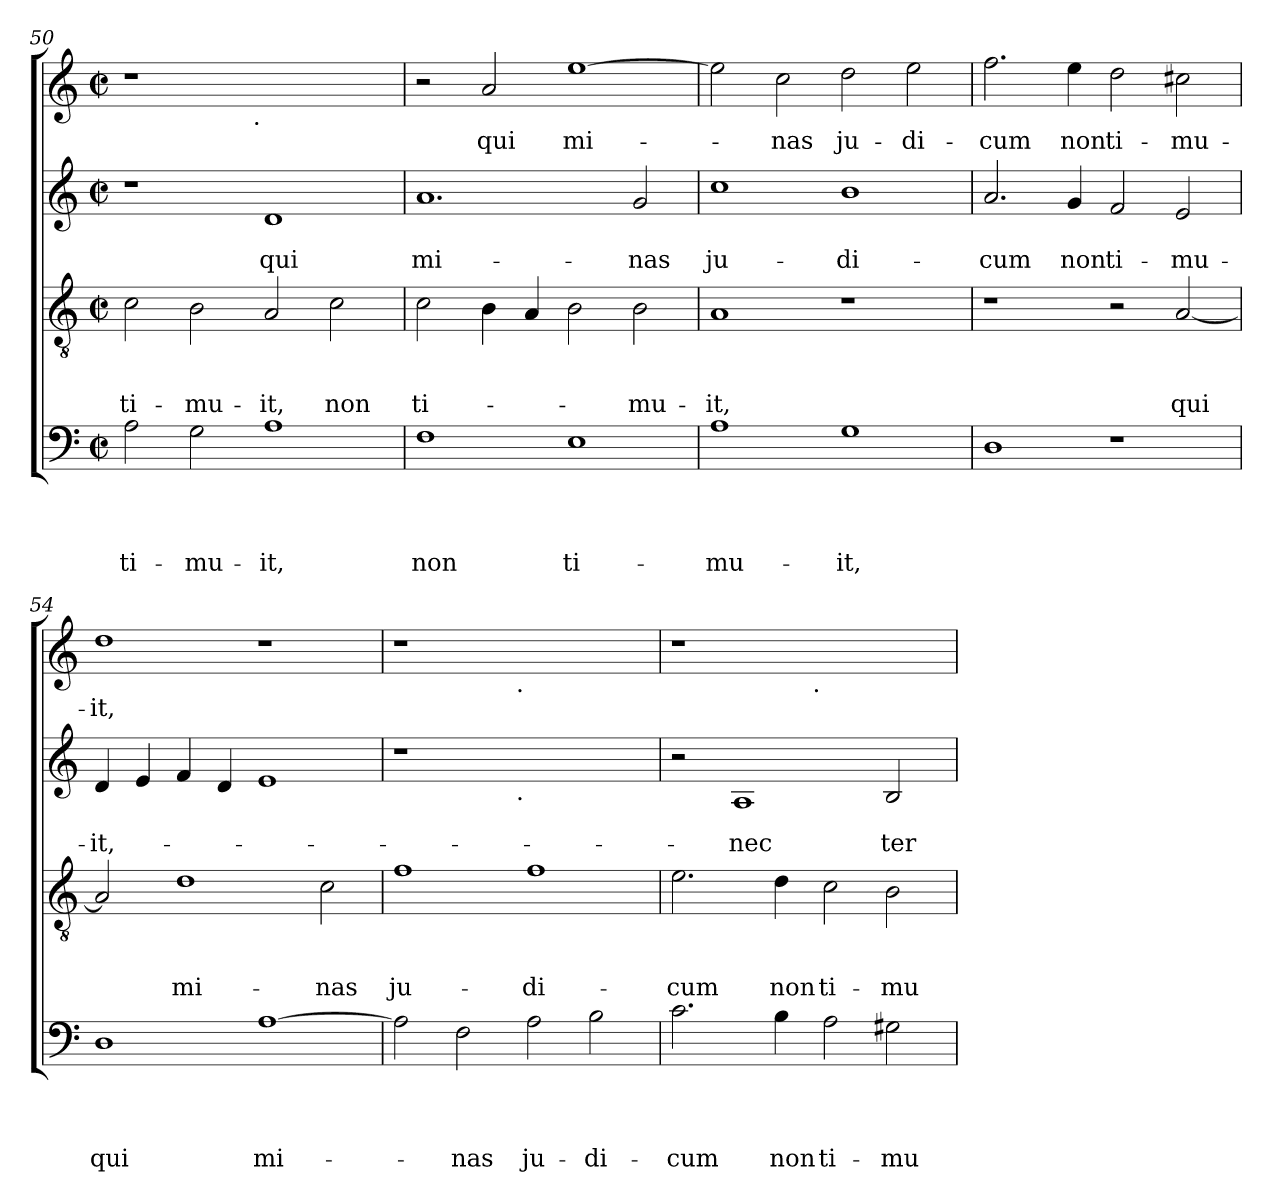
**kern	**text	**text	**text	**text	**kern	**text	**text	**text	**kern	**text	**text	**kern	**text
*part4	*part4	*part4	*part4	*part4	*part3	*part3	*part3	*part3	*part2	*part2	*part2	*part1	*part1
*staff4	*staff4	*staff4	*staff4	*staff4	*staff3	*staff3	*staff3	*staff3	*staff2	*staff2	*staff2	*staff1	*staff1
*clefF4	*	*	*	*	*clefGv2	*	*	*	*clefG2	*	*	*clefG2	*
*k[]	*	*	*	*	*k[]	*	*	*	*k[]	*	*	*k[]	*
*C:	*	*	*	*	*C:	*	*	*	*C:	*	*	*C:	*
*M2/2	*	*	*	*	*M2/2	*	*	*	*M2/2	*	*	*M2/2	*
*met(c|)	*	*	*	*	*met(c|)	*	*	*	*met(c|)	*	*	*met(c|)	*
=50	=50	=50	=50	=50	=50	=50	=50	=50	=50	=50	=50	=50	=50
!	!	!	!	!LO:LY:b	!	!	!	!LO:LY:b	!	!	!	!	!
*	*	*	*	*	*	*	*	*	*	*	*	*^	*
2A\	.	.	.	ti-	2c\	.	.	ti-	1r	.	.	1r	2ryy	.
!	!	!	!	!LO:LY:b	!	!	!	!LO:LY:b	!	!	!	!	!	!
2G\	.	.	.	-mu-	2B\	.	.	-mu-	.	.	.	.	4...ryy	.
!	!	!	!	!	!	!	!	!	!	!	!	!	!LO:TX:b:t=.	!
.	.	.	.	.	.	.	.	.	.	.	.	.	1ryy	.
!	!	!	!	!LO:LY:b	!	!	!	!LO:LY:b	!	!	!LO:LY:b	!	!	!
1A	.	.	.	-it,	2A/	.	.	-it,	1d	.	qui	1ryy	.	.
!	!	!	!	!	!	!	!	!LO:LY:b	!	!	!	!	!	!
.	.	.	.	.	2c\	.	.	non	.	.	.	.	.	.
.	.	.	.	.	.	.	.	.	.	.	.	.	32ryy	.
=51	=51	=51	=51	=51	=51	=51	=51	=51	=51	=51	=51	=51	=51	=51
!	!	!	!	!LO:LY:b	!	!	!	!LO:LY:b	!	!	!LO:LY:b	!	!	!
*	*	*	*	*	*	*	*	*	*	*	*	*v	*v	*
1F	.	.	.	non	2c\	.	.	ti-	1.a	.	mi-	2r	.
!	!	!	!	!	!	!	!	!	!	!	!	!	!LO:LY:b
.	.	.	.	.	4B\	.	.	.	.	.	.	2a/	qui
.	.	.	.	.	4A/	.	.	.	.	.	.	.	.
!	!	!	!	!LO:LY:b	!	!	!	!	!	!	!	!	!LO:LY:b
1E	.	.	.	ti-	2B\	.	.	.	.	.	.	[>1ee	mi-
!	!	!	!	!	!	!	!	!LO:LY:b	!	!	!LO:LY:b	!	!
.	.	.	.	.	2B\	.	.	-mu-	2g/	.	-nas	.	.
=52	=52	=52	=52	=52	=52	=52	=52	=52	=52	=52	=52	=52	=52
!	!	!	!	!LO:LY:b	!	!	!	!LO:LY:b	!	!	!LO:LY:b	!	!
1A	.	.	.	-mu-	1A	.	.	-it,	1cc	.	ju-	2ee\]	.
!	!	!	!	!	!	!	!	!	!	!	!	!	!LO:LY:b
.	.	.	.	.	.	.	.	.	.	.	.	2cc\	-nas
!	!	!	!	!LO:LY:b	!	!	!	!	!	!	!LO:LY:b	!	!LO:LY:b
1G	.	.	.	-it,	1r	.	.	.	1b	.	-di-	2dd\	ju-
!	!	!	!	!	!	!	!	!	!	!	!	!	!LO:LY:b
.	.	.	.	.	.	.	.	.	.	.	.	2ee\	-di-
=53	=53	=53	=53	=53	=53	=53	=53	=53	=53	=53	=53	=53	=53
!	!	!	!	!	!	!	!	!	!	!	!LO:LY:b	!	!LO:LY:b
1D	.	.	.	.	1r	.	.	.	2.a/	.	-cum	2.ff\	-cum
!	!	!	!	!	!	!	!	!	!	!	!LO:LY:b	!	!LO:LY:b
.	.	.	.	.	.	.	.	.	4g/	.	non	4ee\	non
!	!	!	!	!	!	!	!	!	!	!	!LO:LY:b	!	!LO:LY:b
1r	.	.	.	.	2r	.	.	.	2f/	.	ti-	2dd\	ti-
!	!	!	!	!	!	!	!	!LO:LY:b	!	!	!LO:LY:b	!	!LO:LY:b
.	.	.	.	.	[<2A/	.	.	qui	2e/	.	-mu-	2cc#\	-mu-
!!LO:LB:g=z
=54	=54	=54	=54	=54	=54	=54	=54	=54	=54	=54	=54	=54	=54
!	!	!	!	!LO:LY:b	!	!	!	!	!	!	!LO:LY:b	!	!LO:LY:b
1D	.	.	.	qui	2A/]	.	.	.	4d/	.	-it,-	1dd	-it,
.	.	.	.	.	.	.	.	.	4e/	.	.	.	.
!	!	!	!	!	!	!	!	!LO:LY:b	!	!	!	!	!
.	.	.	.	.	1d	.	.	mi-	4f/	.	.	.	.
.	.	.	.	.	.	.	.	.	4d/	.	.	.	.
!	!	!	!	!LO:LY:b	!	!	!	!	!	!	!	!	!
[>1A	.	.	.	mi-	.	.	.	.	1e	.	.	1r	.
!	!	!	!	!	!	!	!	!LO:LY:b	!	!	!	!	!
.	.	.	.	.	2c\	.	.	-nas	.	.	.	.	.
=55	=55	=55	=55	=55	=55	=55	=55	=55	=55	=55	=55	=55	=55
!	!	!	!	!	!	!	!	!LO:LY:b	!	!	!	!	!
*	*	*	*	*	*	*	*	*	*^	*	*	*^	*
2A\]	.	.	.	.	1f	.	.	ju-	1r	2ryy	.	.	1r	2ryy	.
!	!	!	!	!LO:LY:b	!	!	!	!	!	!	!	!	!	!	!
2F\	.	.	.	-nas	.	.	.	.	.	4...ryy	.	.	.	4...ryy	.
!	!	!	!	!	!	!	!	!	!	!	!	!	!	!LO:TX:b:t=.	!
!	!	!	!	!	!	!	!	!	!	!LO:TX:b:t=.	!	!	!	!	!
.	.	.	.	.	.	.	.	.	.	1ryy	.	.	.	1ryy	.
!	!	!	!	!LO:LY:b	!	!	!	!LO:LY:b	!	!	!	!	!	!	!
2A\	.	.	.	ju-	1f	.	.	-di-	1ryy	.	.	.	1ryy	.	.
!	!	!	!	!LO:LY:b:rj	!	!	!	!	!	!	!	!	!	!	!
2B\	.	.	.	-di-	.	.	.	.	.	.	.	.	.	.	.
.	.	.	.	.	.	.	.	.	.	32ryy	.	.	.	32ryy	.
=56	=56	=56	=56	=56	=56	=56	=56	=56	=56	=56	=56	=56	=56	=56	=56
!	!	!	!	!LO:LY:b	!	!	!	!LO:LY:b	!	!	!	!	!	!	!
*	*	*	*	*	*	*	*	*	*v	*v	*	*	*	*	*
2.c\	.	.	.	-cum	2.e\	.	.	-cum	2r	.	.	1r	2ryy	.
!	!	!	!	!	!	!	!	!	!	!	!LO:LY:b	!	!	!
.	.	.	.	.	.	.	.	.	1A	.	-nec	.	4...ryy	.
!	!	!	!	!LO:LY:b	!	!	!	!LO:LY:b	!	!	!	!	!	!
4B\	.	.	.	non	4d\	.	.	non	.	.	.	.	.	.
!	!	!	!	!	!	!	!	!	!	!	!	!	!LO:TX:b:t=.	!
.	.	.	.	.	.	.	.	.	.	.	.	.	1ryy	.
!	!	!	!	!LO:LY:b	!	!	!	!LO:LY:b	!	!	!	!	!	!
2A\	.	.	.	ti-	2c\	.	.	ti-	.	.	.	1ryy	.	.
!	!	!	!	!LO:LY:b	!	!	!	!LO:LY:b	!	!	!LO:LY:b	!	!	!
2G#\	.	.	.	-mu-	2B\	.	.	-mu-	2B/	.	ter-	.	.	.
.	.	.	.	.	.	.	.	.	.	.	.	.	32ryy	.
*	*	*	*	*	*	*	*	*	*	*	*	*v	*v	*
=	=	=	=	=	=	=	=	=	=	=	=	=	=
*-	*-	*-	*-	*-	*-	*-	*-	*-	*-	*-	*-	*-	*-
